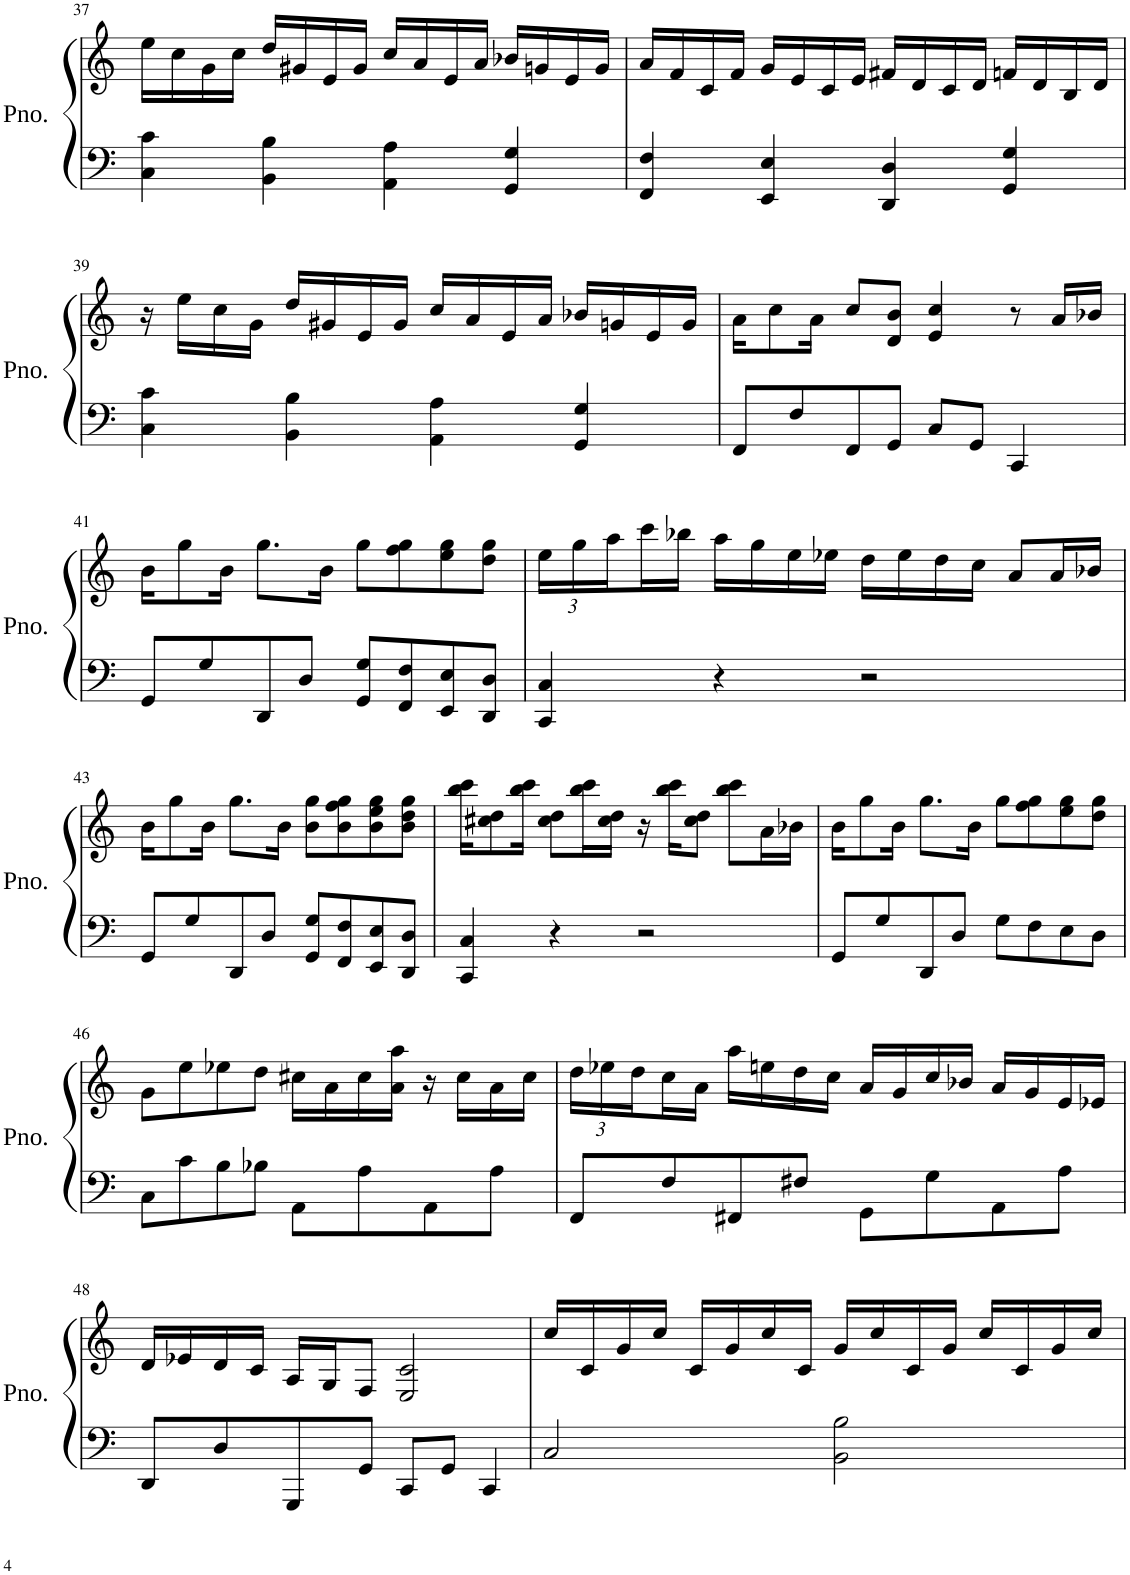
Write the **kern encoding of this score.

**kern	**kern
*part1	*part1
*staff2	*staff1
*I"Piano	*
*I'Pno.	*
!!LO:PB:g=z
*clefF4	*clefG2
*k[]	*k[]
*M4/4	*M4/4
=37	=37
4C\ 4c\	16ee\LL
.	16cc\
.	16g\
.	16cc\JJ
4BB\ 4B\	16dd/LL
.	16g#X/
.	16e/
.	16g#/JJ
4AA\ 4A\	16cc/LL
.	16a/
.	16e/
.	16a/JJ
4GG/ 4G/	16b-X/LL
.	16gn/
.	16e/
.	16g/JJ
=38	=38
4FF/ 4F/	16a/LL
.	16f/
.	16c/
.	16f/JJ
4EE/ 4E/	16g/LL
.	16e/
.	16c/
.	16e/JJ
4DD/ 4D/	16f#X/LL
.	16d/
.	16c/
.	16d/JJ
4GG/ 4G/	16fn/LL
.	16d/
.	16B/
.	16d/JJ
!!LO:LB:g=z
=39	=39
4C\ 4c\	16r
.	16ee\LL
.	16cc\
.	16g\JJ
4BB\ 4B\	16dd/LL
.	16g#X/
.	16e/
.	16g#/JJ
4AA\ 4A\	16cc/LL
.	16a/
.	16e/
.	16a/JJ
4GG/ 4G/	16b-X/LL
.	16gn/
.	16e/
.	16g/JJ
=40	=40
8FF/L	16a\KL
.	8cc\
8F/	.
.	16a\Jk
8FF/	8cc/L
8GG/J	8d/ 8b/J
8C/L	4e/ 4cc/
8GG/J	.
4CC/	8r
.	16a/LL
.	16b-X/JJ
!!LO:LB:g=z
=41	=41
8GG/L	16b\KL
.	8gg\
8G/	.
.	16b\Jk
8DD/	8.gg\L
8D/J	.
.	16b\Jk
8GG/ 8G/L	8gg\L
8FF/ 8F/	8ff\ 8gg\
8EE/ 8E/	8ee\ 8gg\
8DD/ 8D/J	8dd\ 8gg\J
=42	=42
*	*Xbrackettup
4CC/ 4C/	24ee\LL
.	24gg\
.	24aa\
.	16ccc\
.	16bb-X\JJ
4r	16aa\LL
.	16gg\
.	16ee\
.	16ee-X\JJ
2r	16dd\LL
.	16ee-\
.	16dd\
.	16cc\JJ
.	8a/L
.	16a/L
.	16b-X/JJ
!!LO:LB:g=z
=43	=43
8GG/L	16b\KL
.	8gg\
8G/	.
.	16b\Jk
8DD/	8.gg\L
8D/J	.
.	16b\Jk
8GG/ 8G/L	8b\ 8gg\L
8FF/ 8F/	8b\ 8ff\ 8gg\
8EE/ 8E/	8b\ 8ee\ 8gg\
8DD/ 8D/J	8b\ 8dd\ 8gg\J
=44	=44
4CC/ 4C/	16bb\ 16ccc\KL
.	8cc#X\ 8dd\
.	16bb\ 16ccc\Jk
4r	8cc#\ 8dd\L
.	16bb\ 16ccc\L
.	16cc#\ 16dd\JJ
2r	16r
.	16bb\ 16ccc\KL
.	8cc#\ 8dd\J
.	8bb\ 8ccc\L
.	16a\L
.	16b-X\JJ
=45	=45
8GG/L	16b\KL
.	8gg\
8G/	.
.	16b\Jk
8DD/	8.gg\L
8D/J	.
.	16b\Jk
8G\L	8gg\L
8F\	8ff\ 8gg\
8E\	8ee\ 8gg\
8D\J	8dd\ 8gg\J
!!LO:LB:g=z
=46	=46
8C\L	8g\L
8c\	8ee\
8B\	8ee-X\
8B-X\J	8dd\J
8AA\L	16cc#X\LL
.	16a\
8A\	16cc#\
.	16a\ 16aa\JJ
8AA\	16r
.	16cc#\LL
8A\J	16a\
.	16cc#\JJ
=47	=47
8FF/L	24dd\LL
.	24ee-X\
.	24dd\
8F/	16cc\
.	16a\JJ
8FF#X/	16aa\LL
.	16een\
8F#X/J	16dd\
.	16cc\JJ
8GG\L	16a/LL
.	16g/
8G\	16cc/
.	16b-X/JJ
8AA\	16a/LL
.	16g/
8A\J	16e/
.	16e-X/JJ
!!LO:LB:g=z
=48	=48
8DD/L	16d/LL
.	16e-X/
8D/	16d/
.	16c/JJ
8GGG/	16A/LL
.	16G/J
8GG/J	8F/J
8CC/L	2E/ 2c/
8GG/J	.
4CC/	.
=49	=49
2C/	16cc/LL
.	16c/
.	16g/
.	16cc/JJ
.	16c/LL
.	16g/
.	16cc/
.	16c/JJ
2BB\ 2B\	16g/LL
.	16cc/
.	16c/
.	16g/JJ
.	16cc/LL
.	16c/
.	16g/
.	16cc/JJ
=	=
*-	*-
